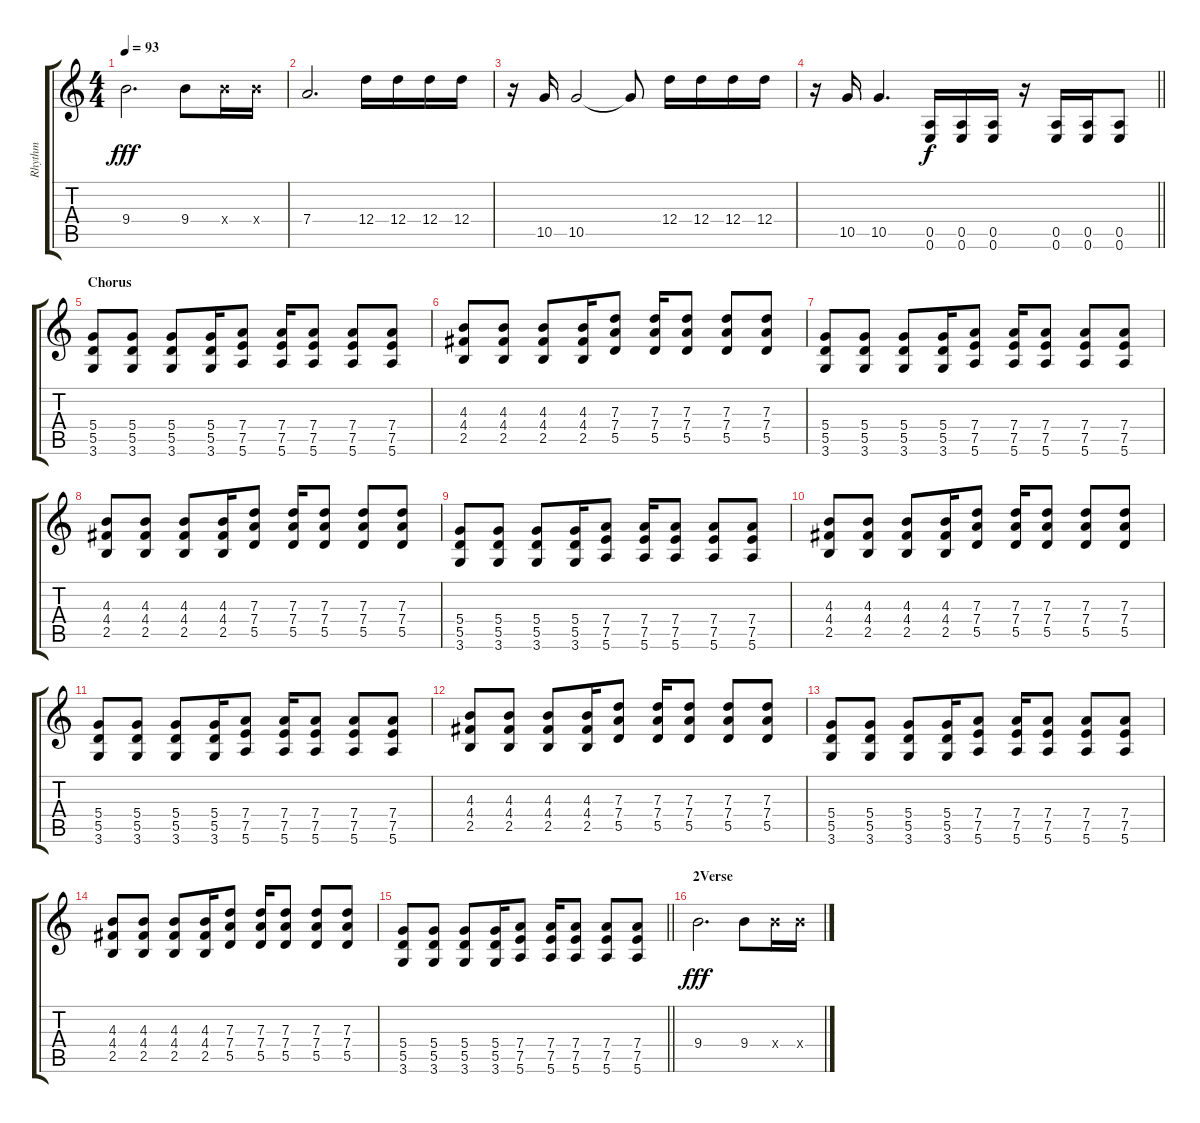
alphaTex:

\track ("Rhythm" "Rhythm") {instrument distortionguitar}
\staff {score tabs}
\tuning (E4 B3 G3 D3 A2 E2) {hide}
\ts (4 4)
\tempo 93
\clef g2
\ks c
9.4.2{d dy fff} 9.4.8 9.4{x}.16 9.4{x}.16 |
7.4.2{d} 12.4.16 12.4.16 12.4.16 12.4.16 |
r.16 10.5.16 10.5.2 10.5{t}.8 12.4.16 12.4.16 12.4.16 12.4.16 |
\barLineRight lightlight
r.16 10.5.16 10.5.4{d} (0.5 0.6).16{dy f instrument distortionguitar} (0.5 0.6).16 (0.5 0.6).16 r.16 (0.5 0.6).16 (0.5 0.6).16 (0.5 0.6).8 |
\section ("" "Chorus")
(5.4 5.5 3.6).8 (5.4 5.5 3.6).8 (5.4 5.5 3.6).8 (5.4 5.5 3.6).16 (7.4 7.5 5.6).8 (7.4 7.5 5.6).16 (7.4 7.5 5.6).8 (7.4 7.5 5.6).8 (7.4 7.5 5.6).8 |
(4.3 4.4 2.5).8 (4.3 4.4 2.5).8 (4.3 4.4 2.5).8 (4.3 4.4 2.5).16 (7.3 7.4 5.5).8 (7.3 7.4 5.5).16 (7.3 7.4 5.5).8 (7.3 7.4 5.5).8 (7.3 7.4 5.5).8 |
(5.4 5.5 3.6).8 (5.4 5.5 3.6).8 (5.4 5.5 3.6).8 (5.4 5.5 3.6).16 (7.4 7.5 5.6).8 (7.4 7.5 5.6).16 (7.4 7.5 5.6).8 (7.4 7.5 5.6).8 (7.4 7.5 5.6).8 |
(4.3 4.4 2.5).8 (4.3 4.4 2.5).8 (4.3 4.4 2.5).8 (4.3 4.4 2.5).16 (7.3 7.4 5.5).8 (7.3 7.4 5.5).16 (7.3 7.4 5.5).8 (7.3 7.4 5.5).8 (7.3 7.4 5.5).8 |
(5.4 5.5 3.6).8 (5.4 5.5 3.6).8 (5.4 5.5 3.6).8 (5.4 5.5 3.6).16 (7.4 7.5 5.6).8 (7.4 7.5 5.6).16 (7.4 7.5 5.6).8 (7.4 7.5 5.6).8 (7.4 7.5 5.6).8 |
(4.3 4.4 2.5).8 (4.3 4.4 2.5).8 (4.3 4.4 2.5).8 (4.3 4.4 2.5).16 (7.3 7.4 5.5).8 (7.3 7.4 5.5).16 (7.3 7.4 5.5).8 (7.3 7.4 5.5).8 (7.3 7.4 5.5).8 |
(5.4 5.5 3.6).8 (5.4 5.5 3.6).8 (5.4 5.5 3.6).8 (5.4 5.5 3.6).16 (7.4 7.5 5.6).8 (7.4 7.5 5.6).16 (7.4 7.5 5.6).8 (7.4 7.5 5.6).8 (7.4 7.5 5.6).8 |
(4.3 4.4 2.5).8 (4.3 4.4 2.5).8 (4.3 4.4 2.5).8 (4.3 4.4 2.5).16 (7.3 7.4 5.5).8 (7.3 7.4 5.5).16 (7.3 7.4 5.5).8 (7.3 7.4 5.5).8 (7.3 7.4 5.5).8 |
(5.4 5.5 3.6).8 (5.4 5.5 3.6).8 (5.4 5.5 3.6).8 (5.4 5.5 3.6).16 (7.4 7.5 5.6).8 (7.4 7.5 5.6).16 (7.4 7.5 5.6).8 (7.4 7.5 5.6).8 (7.4 7.5 5.6).8 |
(4.3 4.4 2.5).8 (4.3 4.4 2.5).8 (4.3 4.4 2.5).8 (4.3 4.4 2.5).16 (7.3 7.4 5.5).8 (7.3 7.4 5.5).16 (7.3 7.4 5.5).8 (7.3 7.4 5.5).8 (7.3 7.4 5.5).8 |
\barLineRight lightlight
(5.4 5.5 3.6).8 (5.4 5.5 3.6).8 (5.4 5.5 3.6).8 (5.4 5.5 3.6).16 (7.4 7.5 5.6).8 (7.4 7.5 5.6).16 (7.4 7.5 5.6).8 (7.4 7.5 5.6).8 (7.4 7.5 5.6).8 |
\section ("" "2Verse")
9.4.2{d dy fff instrument electricguitarclean} 9.4.8 9.4{x}.16 9.4{x}.16
